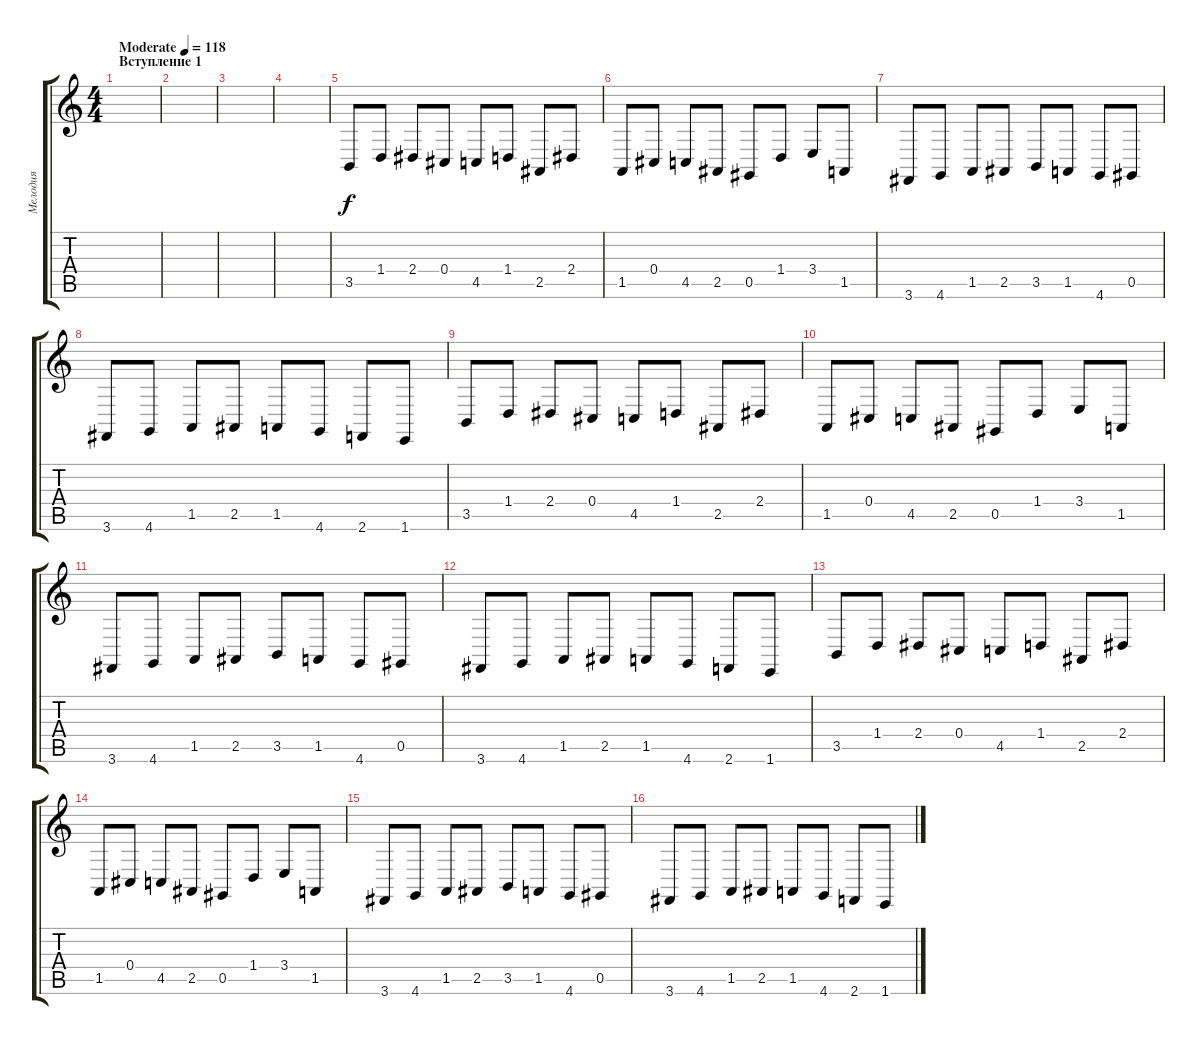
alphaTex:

\track ("Мелодия" "Мелодия") {instrument harpsichord}
\staff {score tabs}
\tuning (Eb4 Bb3 Gb3 Db3 Ab2 Eb2) {hide}
\ts (4 4)
\section ("" "Вступление 1")
\tempo (118 "Moderate")
\clef g2
\ks c
|
|
|
|
3.5.8 1.4.8 2.4.8 0.4.8 4.5.8 1.4.8 2.5.8 2.4.8 |
1.5.8 0.4.8 4.5.8 2.5.8 0.5.8 1.4.8 3.4.8 1.5.8 |
3.6.8 4.6.8 1.5.8 2.5.8 3.5.8 1.5.8 4.6.8 0.5.8 |
3.6.8 4.6.8 1.5.8 2.5.8 1.5.8 4.6.8 2.6.8 1.6.8 |
3.5.8 1.4.8 2.4.8 0.4.8 4.5.8 1.4.8 2.5.8 2.4.8 |
1.5.8 0.4.8 4.5.8 2.5.8 0.5.8 1.4.8 3.4.8 1.5.8 |
3.6.8 4.6.8 1.5.8 2.5.8 3.5.8 1.5.8 4.6.8 0.5.8 |
3.6.8 4.6.8 1.5.8 2.5.8 1.5.8 4.6.8 2.6.8 1.6.8 |
3.5.8 1.4.8 2.4.8 0.4.8 4.5.8 1.4.8 2.5.8 2.4.8 |
1.5.8 0.4.8 4.5.8 2.5.8 0.5.8 1.4.8 3.4.8 1.5.8 |
3.6.8 4.6.8 1.5.8 2.5.8 3.5.8 1.5.8 4.6.8 0.5.8 |
3.6.8 4.6.8 1.5.8 2.5.8 1.5.8 4.6.8 2.6.8 1.6.8
